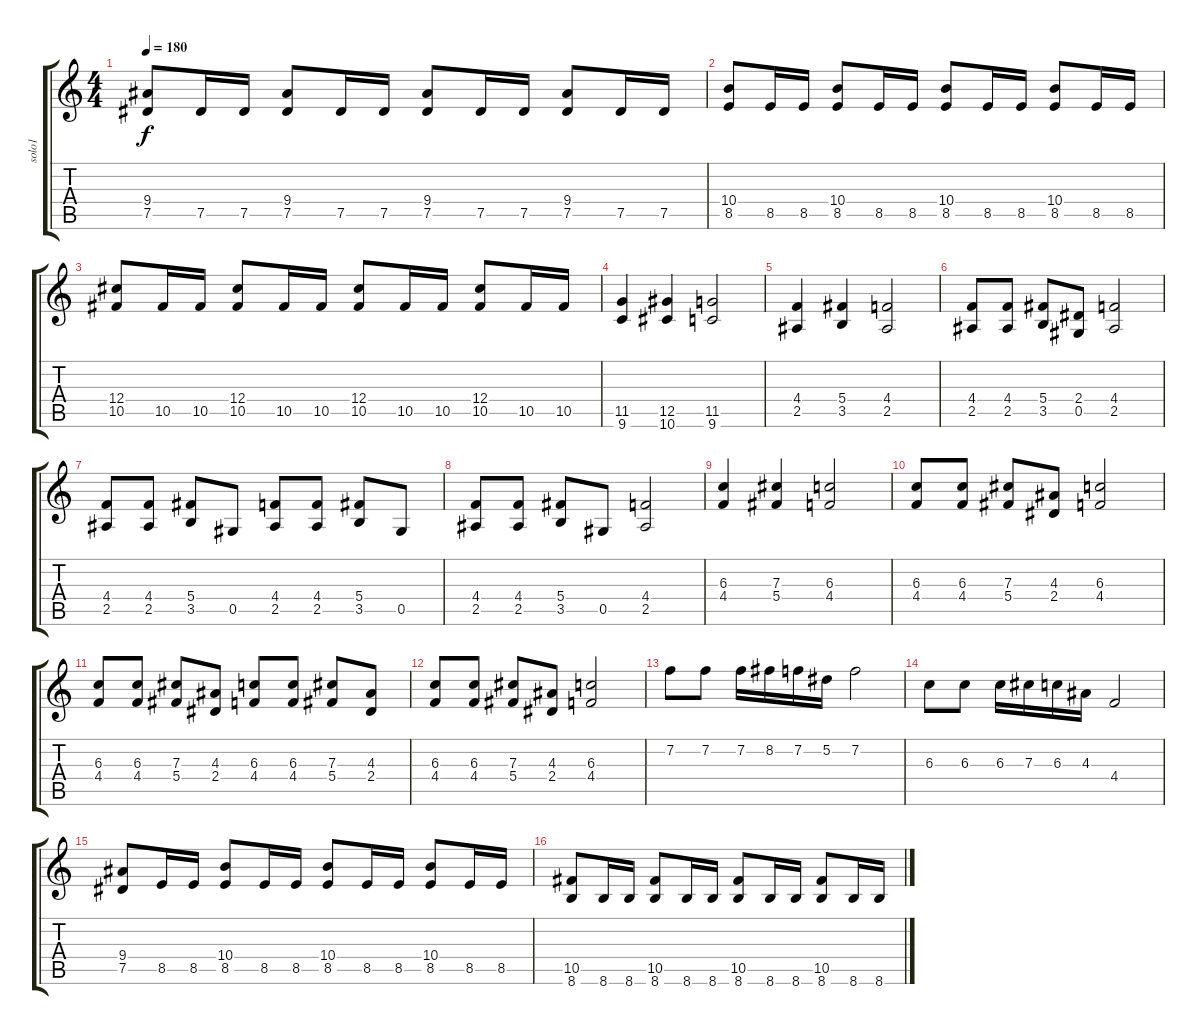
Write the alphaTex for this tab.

\track ("solo1" "solo1") {instrument distortionguitar}
\staff {score tabs}
\tuning (Eb4 Bb3 Gb3 Db3 Ab2 Eb2) {hide}
\ts (4 4)
\tempo 180
\clef g2
\ks c
(9.4 7.5).8{dy f} 7.5.16 7.5.16 (9.4 7.5).8 7.5.16 7.5.16 (9.4 7.5).8 7.5.16 7.5.16 (9.4 7.5).8 7.5.16 7.5.16 |
(10.4 8.5).8 8.5.16 8.5.16 (10.4 8.5).8 8.5.16 8.5.16 (10.4 8.5).8 8.5.16 8.5.16 (10.4 8.5).8 8.5.16 8.5.16 |
(12.4 10.5).8 10.5.16 10.5.16 (12.4 10.5).8 10.5.16 10.5.16 (12.4 10.5).8 10.5.16 10.5.16 (12.4 10.5).8 10.5.16 10.5.16 |
(11.5 9.6).4 (12.5 10.6).4 (11.5 9.6).2 |
(4.4 2.5).4 (5.4 3.5).4 (4.4 2.5).2 |
(4.4 2.5).8 (4.4 2.5).8 (5.4 3.5).8 (2.4 0.5).8 (4.4 2.5).2 |
(4.4 2.5).8 (4.4 2.5).8 (5.4 3.5).8 0.5.8 (4.4 2.5).8 (4.4 2.5).8 (5.4 3.5).8 0.5.8 |
(4.4 2.5).8 (4.4 2.5).8 (5.4 3.5).8 0.5.8 (4.4 2.5).2 |
(6.3 4.4).4 (7.3 5.4).4 (6.3 4.4).2 |
(6.3 4.4).8 (6.3 4.4).8 (7.3 5.4).8 (4.3 2.4).8 (6.3 4.4).2 |
(6.3 4.4).8 (6.3 4.4).8 (7.3 5.4).8 (4.3 2.4).8 (6.3 4.4).8 (6.3 4.4).8 (7.3 5.4).8 (4.3 2.4).8 |
(6.3 4.4).8 (6.3 4.4).8 (7.3 5.4).8 (4.3 2.4).8 (6.3 4.4).2 |
7.2.8{balance 8} 7.2.8 7.2.16 8.2.16 7.2.16 5.2.16 7.2.2 |
6.3.8 6.3.8 6.3.16 7.3.16 6.3.16 4.3.16 4.4.2 |
(9.4 7.5).8{balance 16} 8.5.16 8.5.16 (10.4 8.5).8 8.5.16 8.5.16 (10.4 8.5).8 8.5.16 8.5.16 (10.4 8.5).8 8.5.16 8.5.16 |
(10.5 8.6).8 8.6.16 8.6.16 (10.5 8.6).8 8.6.16 8.6.16 (10.5 8.6).8 8.6.16 8.6.16 (10.5 8.6).8 8.6.16 8.6.16
